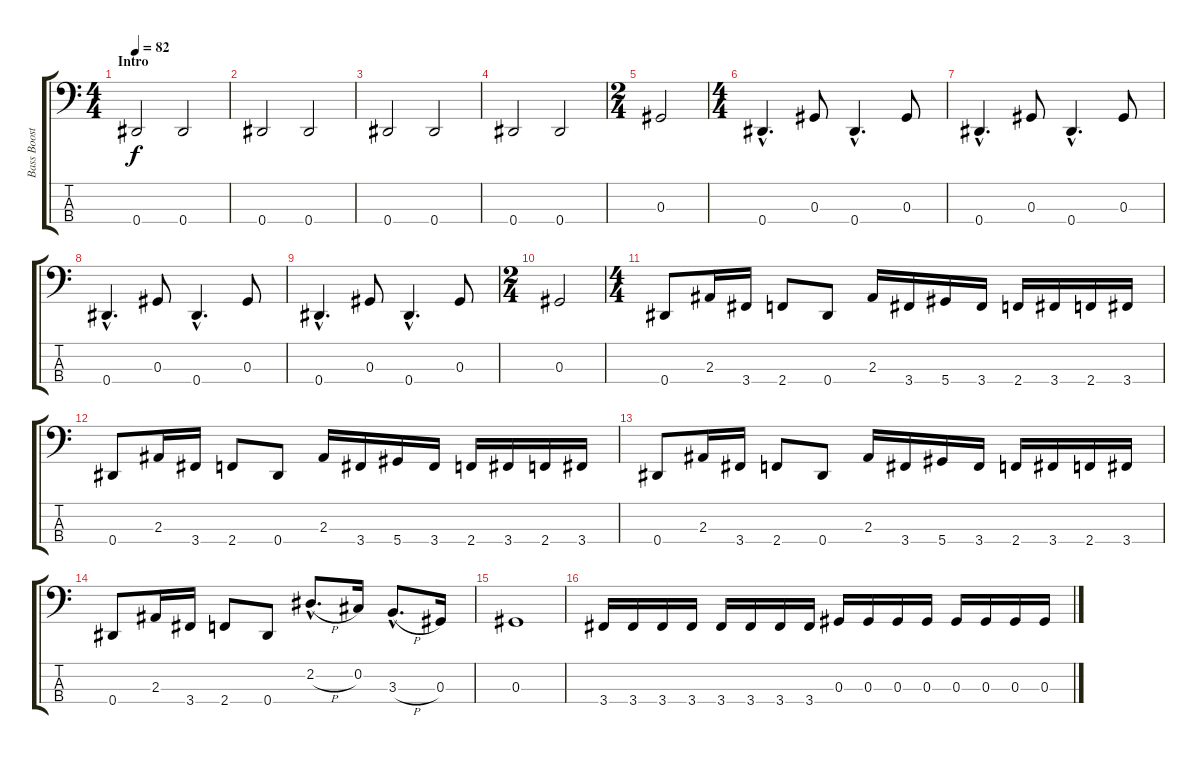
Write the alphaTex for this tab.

\track ("Bass Booster" "Bass Boost") {instrument electricbasspick}
\staff {score tabs}
\tuning (Gb2 Db2 Ab1 Eb1) {hide}
\ts (4 4)
\section ("" "Intro")
\tempo 82
\clef f4
\ks c
0.4.2{dy f instrument electricbasspick} 0.4.2 |
0.4.2 0.4.2 |
0.4.2 0.4.2 |
0.4.2 0.4.2 |
\ts (2 4)
0.3.2 |
\ts (4 4)
0.4{hac}.4{d} 0.3.8 0.4{hac}.4{d} 0.3.8 |
0.4{hac}.4{d} 0.3.8 0.4{hac}.4{d} 0.3.8 |
0.4{hac}.4{d} 0.3.8 0.4{hac}.4{d} 0.3.8 |
0.4{hac}.4{d} 0.3.8 0.4{hac}.4{d} 0.3.8 |
\ts (2 4)
0.3.2 |
\ts (4 4)
0.4.8 2.3.16 3.4.16 2.4.8 0.4.8 2.3.16 3.4.16 5.4.16 3.4.16 2.4.16 3.4.16 2.4.16 3.4.16 |
0.4.8 2.3.16 3.4.16 2.4.8 0.4.8 2.3.16 3.4.16 5.4.16 3.4.16 2.4.16 3.4.16 2.4.16 3.4.16 |
0.4.8 2.3.16 3.4.16 2.4.8 0.4.8 2.3.16 3.4.16 5.4.16 3.4.16 2.4.16 3.4.16 2.4.16 3.4.16 |
0.4.8 2.3.16 3.4.16 2.4.8 0.4.8 2.2{h hac}.8{d} 0.2.16 3.3{h hac}.8{d} 0.3.16 |
0.3.1 |
3.4.16 3.4.16 3.4.16 3.4.16 3.4.16 3.4.16 3.4.16 3.4.16 0.3.16 0.3.16 0.3.16 0.3.16 0.3.16 0.3.16 0.3.16 0.3.16
